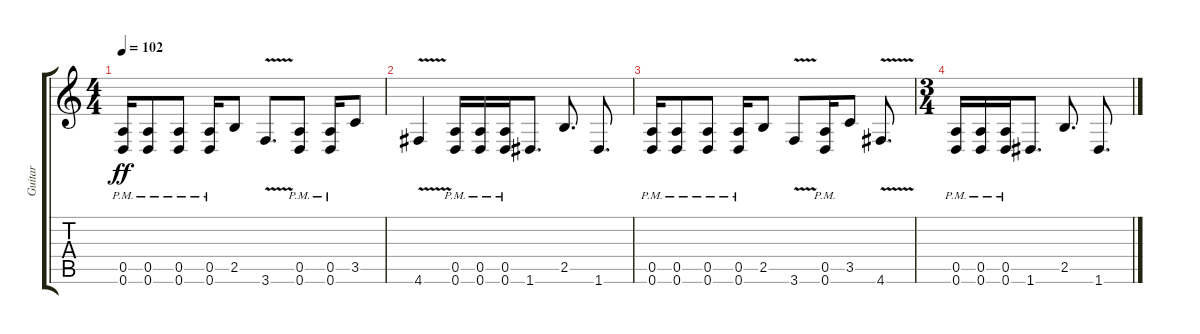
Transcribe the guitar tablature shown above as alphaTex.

\track ("Guitar" "Guitar") {instrument distortionguitar}
\staff {score tabs}
\tuning (E4 B3 G3 D3 A2 D2) {hide}
\ts (4 4)
\tempo 102
\clef g2
\ks c
(0.5{pm} 0.6{pm}).16{dy ff} (0.5{pm} 0.6{pm}).8 (0.5{pm} 0.6{pm}).8 (0.5{pm} 0.6{pm}).16 2.5.8 3.6{v}.8{d} (0.5{pm} 0.6{pm}).8 (0.5{pm} 0.6{pm}).16 3.5.8 |
4.6{v}.4 (0.5{pm} 0.6{pm}).16 (0.5{pm} 0.6{pm}).16 (0.5{pm} 0.6{pm}).16 1.6.8{d} 2.5.8{d} 1.6.8{d} |
(0.5{pm} 0.6{pm}).16 (0.5{pm} 0.6{pm}).8 (0.5{pm} 0.6{pm}).8 (0.5{pm} 0.6{pm}).16 2.5.8 3.6{v}.8 (0.5{pm} 0.6{pm}).16 3.5.8 4.6{v}.8{d} |
\ts (3 4)
(0.5{pm} 0.6{pm}).16 (0.5{pm} 0.6{pm}).16 (0.5{pm} 0.6{pm}).16 1.6.8{d} 2.5.8{d} 1.6.8{d}
